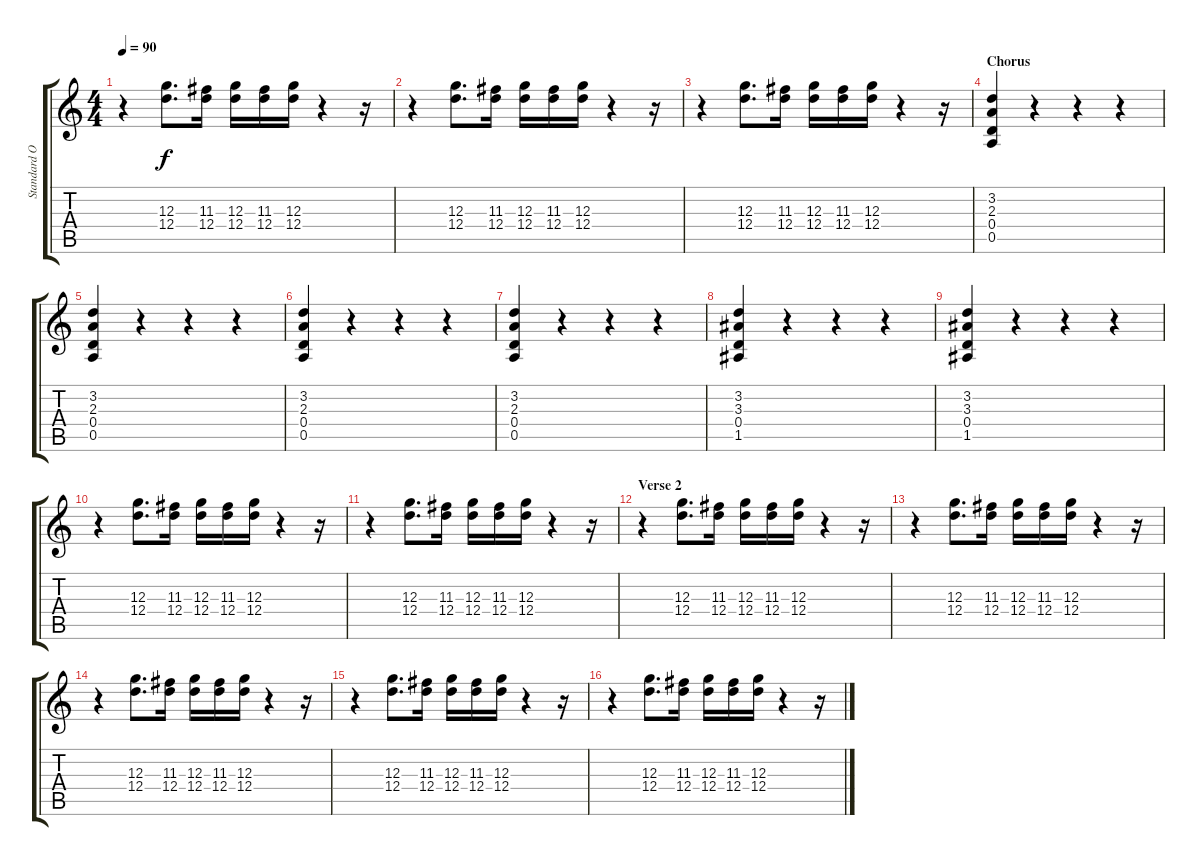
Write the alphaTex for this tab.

\track ("Standard Overdub Guitar" "Standard O") {instrument acousticguitarsteel}
\staff {score tabs}
\tuning (E4 B3 G3 D3 A2 E2) {hide}
\ts (4 4)
\tempo 90
\clef g2
\ks c
r.4{dy f} (12.3 12.4).8{d} (11.3 12.4).16 (12.3 12.4).16 (11.3 12.4).16 (12.3 12.4).16 r.4 r.16 |
r.4 (12.3 12.4).8{d} (11.3 12.4).16 (12.3 12.4).16 (11.3 12.4).16 (12.3 12.4).16 r.4 r.16 |
r.4 (12.3 12.4).8{d} (11.3 12.4).16 (12.3 12.4).16 (11.3 12.4).16 (12.3 12.4).16 r.4 r.16 |
\section ("" "Chorus")
(3.2 2.3 0.4 0.5).4 r.4 r.4 r.4 |
(3.2 2.3 0.4 0.5).4 r.4 r.4 r.4 |
(3.2 2.3 0.4 0.5).4 r.4 r.4 r.4 |
(3.2 2.3 0.4 0.5).4 r.4 r.4 r.4 |
(3.2 3.3 0.4 1.5).4 r.4 r.4 r.4 |
(3.2 3.3 0.4 1.5).4 r.4 r.4 r.4 |
r.4 (12.3 12.4).8{d} (11.3 12.4).16 (12.3 12.4).16 (11.3 12.4).16 (12.3 12.4).16 r.4 r.16 |
r.4 (12.3 12.4).8{d} (11.3 12.4).16 (12.3 12.4).16 (11.3 12.4).16 (12.3 12.4).16 r.4 r.16 |
\section ("" "Verse 2")
r.4 (12.3 12.4).8{d} (11.3 12.4).16 (12.3 12.4).16 (11.3 12.4).16 (12.3 12.4).16 r.4 r.16 |
r.4 (12.3 12.4).8{d} (11.3 12.4).16 (12.3 12.4).16 (11.3 12.4).16 (12.3 12.4).16 r.4 r.16 |
r.4 (12.3 12.4).8{d} (11.3 12.4).16 (12.3 12.4).16 (11.3 12.4).16 (12.3 12.4).16 r.4 r.16 |
r.4 (12.3 12.4).8{d} (11.3 12.4).16 (12.3 12.4).16 (11.3 12.4).16 (12.3 12.4).16 r.4 r.16 |
r.4 (12.3 12.4).8{d} (11.3 12.4).16 (12.3 12.4).16 (11.3 12.4).16 (12.3 12.4).16 r.4 r.16
